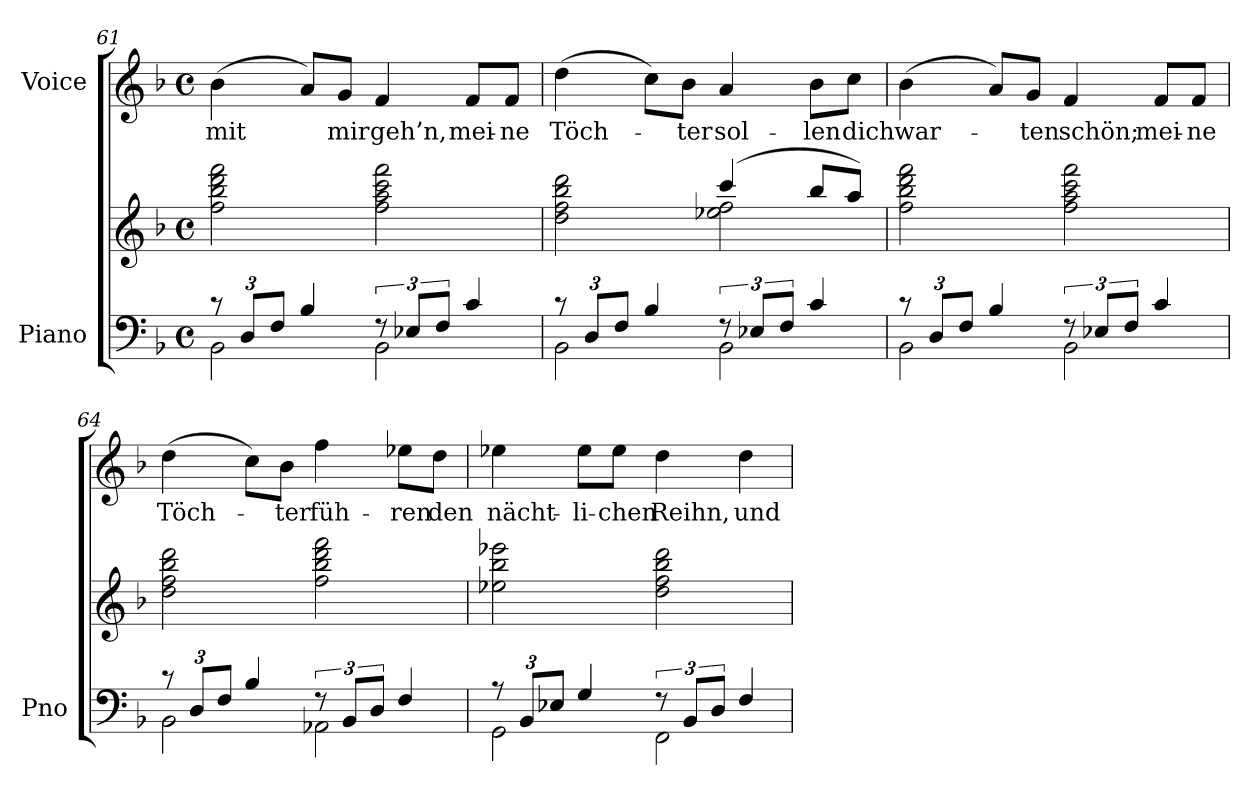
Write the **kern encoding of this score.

**kern	**kern	**kern	**text
*part2	*part2	*part1	*part1
*staff3	*staff2	*staff1	*staff1
*I"Piano	*	*I"Voice	*
*I'Pno	*	*	*
*clefF4	*clefG2	*clefG2	*
*k[b-]	*k[b-]	*k[b-]	*
*M4/4	*M4/4	*M4/4	*
*met(c)	*met(c)	*met(c)	*
*Xbrackettup	*	*	*
=61	=61	=61	=61
*^	*	*	*
12r	2BB-\	2ff\ 2bb-\ 2ddd\ 2fff\	(4b-\	mit
12D/L	.	.	.	.
12F/J	.	.	.	.
4B-/	.	.	8a/L)	.
.	.	.	8g/J	mir
*brackettup	*	*	*	*
12r	2BB-\	2ff\ 2aa\ 2ccc\ 2fff\	4f/	geh’n,
12E-X/L	.	.	.	.
12F/J	.	.	.	.
4c/	.	.	8f/L	mei-
.	.	.	8f/J	-ne
=62	=62	=62	=62	=62
*Xbrackettup	*	*	*	*
*	*	*^	*	*
12r	2BB-\	2dd\ 2ff\ 2bb-\ 2ddd\	2ryy	(4dd\	Töch-
12D/L	.	.	.	.	.
12F/J	.	.	.	.	.
4B-/	.	.	.	8cc\L)	.
.	.	.	.	8b-\J	-ter
*brackettup	*	*	*	*	*
12r	2BB-\	(4ccc/	2ee-X\ 2ff\	4a/	sol-
12E-X/L	.	.	.	.	.
12F/J	.	.	.	.	.
4c/	.	8bb-/L	.	8b-\L	-len
.	.	8aa/J)	.	8cc\J	dich
*	*	*v	*v	*	*
=63	=63	=63	=63	=63
*Xbrackettup	*	*	*	*
12r	2BB-\	2ff\ 2bb-\ 2ddd\ 2fff\	(4b-\	war-
12D/L	.	.	.	.
12F/J	.	.	.	.
4B-/	.	.	8a/L)	.
.	.	.	8g/J	-ten
*brackettup	*	*	*	*
12r	2BB-\	2ff\ 2aa\ 2ccc\ 2fff\	4f/	schön;
12E-X/L	.	.	.	.
12F/J	.	.	.	.
4c/	.	.	8f/L	mei-
.	.	.	8f/J	-ne
=64	=64	=64	=64	=64
*Xbrackettup	*	*	*	*
12r	2BB-\	2dd\ 2ff\ 2bb-\ 2ddd\	(4dd\	Töch-
12D/L	.	.	.	.
12F/J	.	.	.	.
4B-/	.	.	8cc\L)	.
.	.	.	8b-\J	-ter
*brackettup	*	*	*	*
12r	2AA-X\	2ff\ 2bb-\ 2ddd\ 2fff\	4ff\	füh-
12BB-/L	.	.	.	.
12D/J	.	.	.	.
4F/	.	.	8ee-X\L	-ren
.	.	.	8dd\J	den
=65	=65	=65	=65	=65
*Xbrackettup	*	*	*	*
12r	2GG\	2ee-X\ 2bb-\ 2eee-X\	4ee-X\	nächt-
12BB-/L	.	.	.	.
12E-X/J	.	.	.	.
4G/	.	.	8ee-\L	-li-
.	.	.	8ee-\J	-chen
*brackettup	*	*	*	*
12r	2FF\	2dd\ 2ff\ 2bb-\ 2ddd\	4dd\	Reihn,
12BB-/L	.	.	.	.
12D/J	.	.	.	.
4F/	.	.	4dd\	und
*v	*v	*	*	*
=	=	=	=
*-	*-	*-	*-
